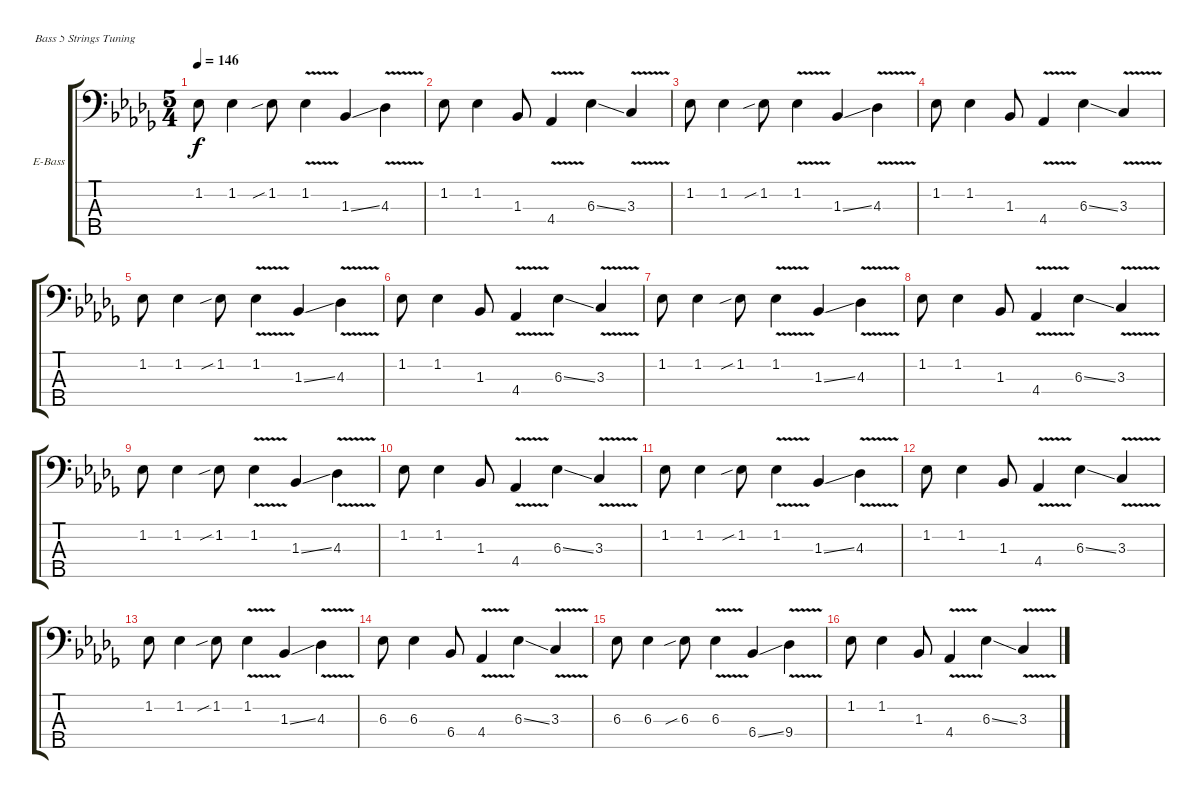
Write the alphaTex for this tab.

\bracketExtendMode groupsimilarinstruments
\firstSystemTrackNameOrientation horizontal
\otherSystemsTrackNameOrientation horizontal
\track ("Ron Carter Bass" "E-Bass") {instrument electricbassfinger}
\staff {score tabs}
\tuning (G2 D2 A1 E1 B0)
\ts (5 4)
\tempo 146
\clef f4
\ks db
1.2.8{dy f} 1.2.4 1.2{sib}.8 1.2{v}.4 1.3{ss}.4 4.3{v}.4 |
1.2.8 1.2.4 1.3.8 4.4{v}.4 6.3{ss}.4 3.3{v}.4 |
1.2.8 1.2.4 1.2{sib}.8 1.2{v}.4 1.3{ss}.4 4.3{v}.4 |
1.2.8 1.2.4 1.3.8 4.4{v}.4 6.3{ss}.4 3.3{v}.4 |
1.2.8 1.2.4 1.2{sib}.8 1.2{v}.4 1.3{ss}.4 4.3{v}.4 |
1.2.8 1.2.4 1.3.8 4.4{v}.4 6.3{ss}.4 3.3{v}.4 |
1.2.8 1.2.4 1.2{sib}.8 1.2{v}.4 1.3{ss}.4 4.3{v}.4 |
1.2.8 1.2.4 1.3.8 4.4{v}.4 6.3{ss}.4 3.3{v}.4 |
1.2.8 1.2.4 1.2{sib}.8 1.2{v}.4 1.3{ss}.4 4.3{v}.4 |
1.2.8 1.2.4 1.3.8 4.4{v}.4 6.3{ss}.4 3.3{v}.4 |
1.2.8 1.2.4 1.2{sib}.8 1.2{v}.4 1.3{ss}.4 4.3{v}.4 |
1.2.8 1.2.4 1.3.8 4.4{v}.4 6.3{ss}.4 3.3{v}.4 |
1.2.8 1.2.4 1.2{sib}.8 1.2{v}.4 1.3{ss}.4 4.3{v}.4 |
6.3.8 6.3.4 6.4.8 4.4{v}.4 6.3{ss}.4 3.3{v}.4 |
6.3.8 6.3.4 6.3{sib}.8 6.3{v}.4 6.4{ss}.4 9.4{v}.4 |
1.2.8 1.2.4 1.3.8 4.4{v}.4 6.3{ss}.4 3.3{v}.4
